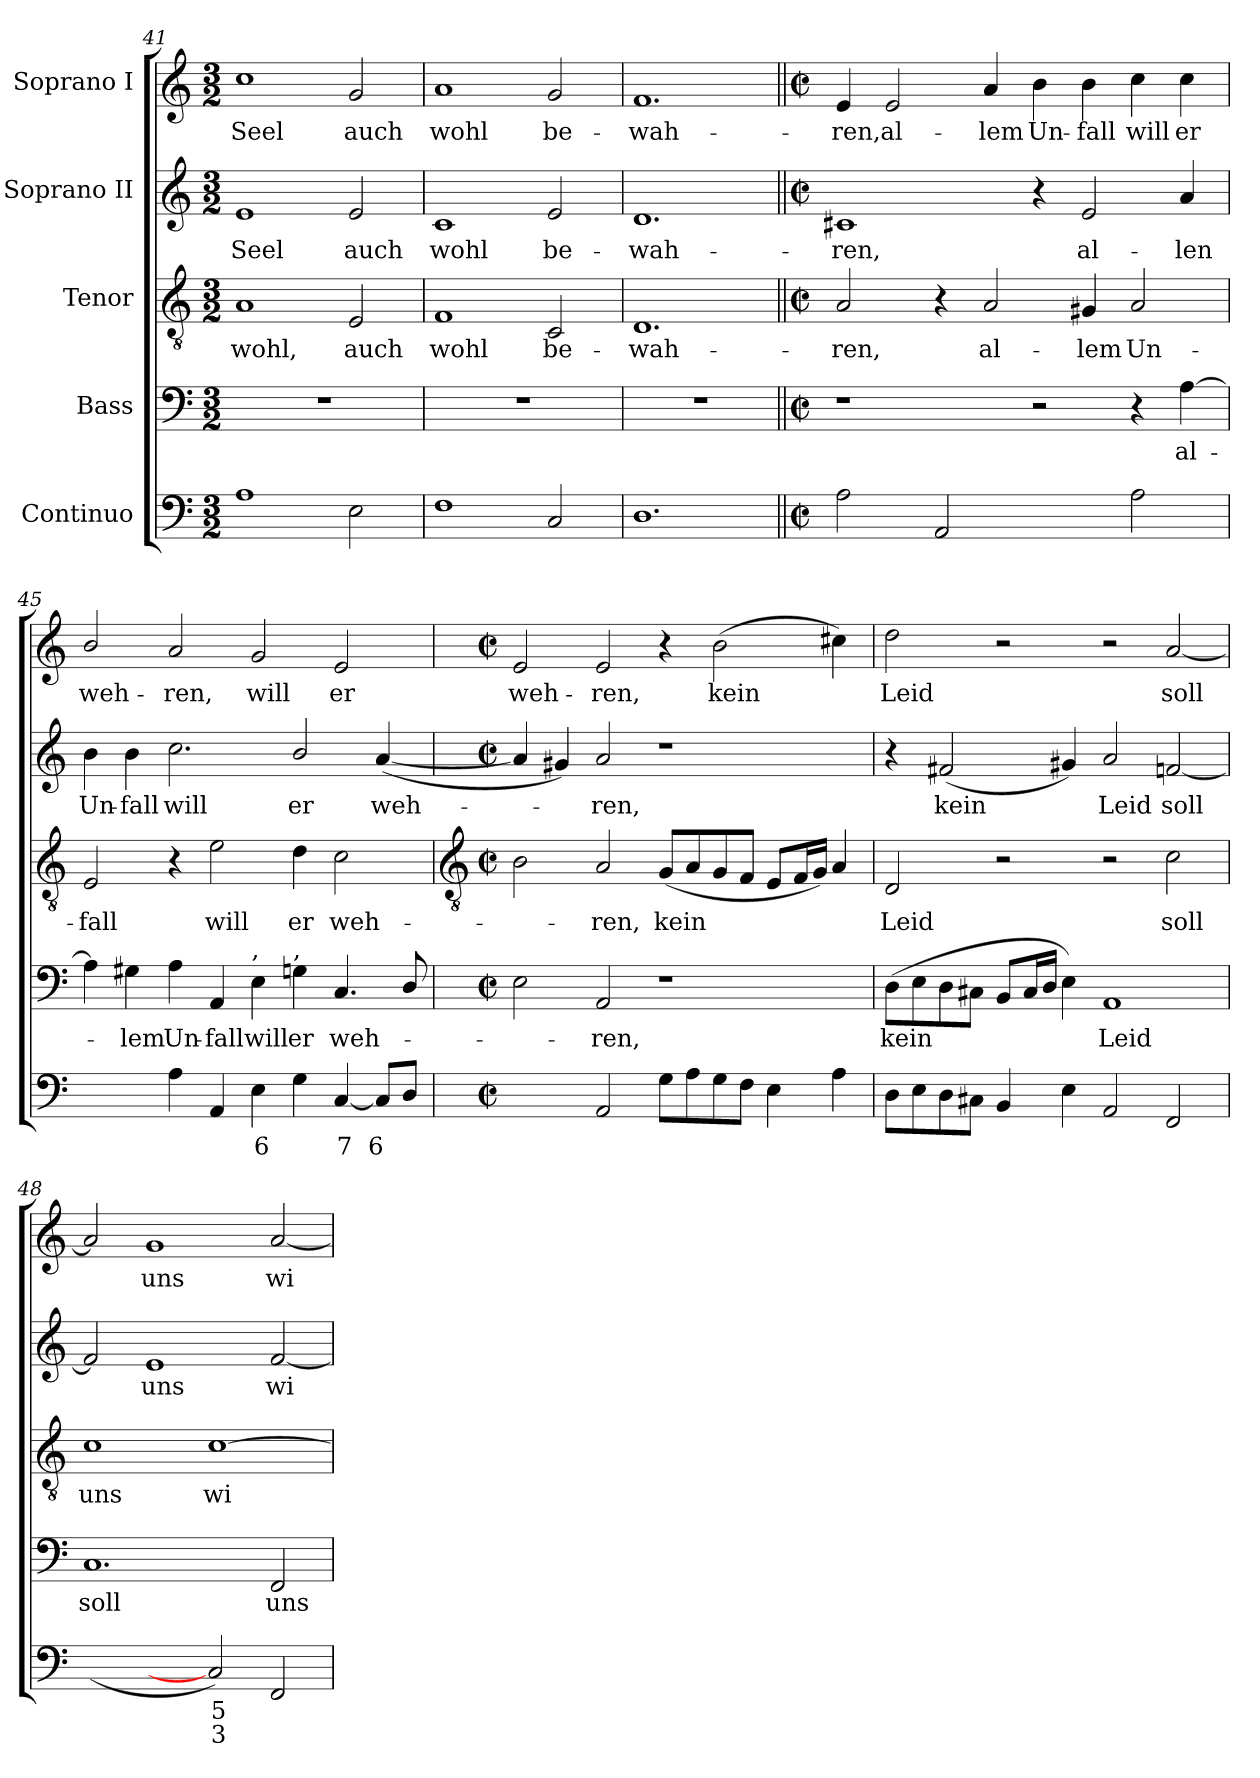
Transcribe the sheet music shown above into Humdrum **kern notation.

**kern	**text	**text	**kern	**text	**kern	**text	**kern	**text	**kern	**text
*part5	*part5	*part5	*part4	*part4	*part3	*part3	*part2	*part2	*part1	*part1
*staff5	*staff5	*staff5	*staff4	*staff4	*staff3	*staff3	*staff2	*staff2	*staff1	*staff1
*I"Continuo	*	*	*I"Bass	*	*I"Tenor	*	*I"Soprano II	*	*I"Soprano I	*
!!LO:LB:g=z
*clefF4	*	*	*clefF4	*	*clefGv2	*	*clefG2	*	*clefG2	*
*k[]	*	*	*k[]	*	*k[]	*	*k[]	*	*k[]	*
*C:	*	*	*C:	*	*C:	*	*C:	*	*C:	*
*M3/2	*	*	*M3/2	*	*M3/2	*	*M3/2	*	*M3/2	*
=41	=41	=41	=41	=41	=41	=41	=41	=41	=41	=41
!	!	!	!LO:N:vis=1	!	!	!LO:LY:b	!	!LO:LY:b	!	!LO:LY:b
1A	.	.	1.r	.	1A	wohl,	1e	Seel	1cc	Seel
!	!	!	!	!	!	!LO:LY:b	!	!LO:LY:b	!	!LO:LY:b
2E	.	.	.	.	2E	auch	2e	auch	2g	auch
=42	=42	=42	=42	=42	=42	=42	=42	=42	=42	=42
!	!	!	!LO:N:vis=1	!	!	!LO:LY:b	!	!LO:LY:b	!	!LO:LY:b
1F	.	.	1.r	.	1F	wohl	1c	wohl	1a	wohl
!	!	!	!	!	!	!LO:LY:b	!	!LO:LY:b	!	!LO:LY:b
2C	.	.	.	.	2C	be-	2e	be-	2g	be-
=43	=43	=43	=43	=43	=43	=43	=43	=43	=43	=43
!	!	!	!LO:N:vis=1	!	!	!LO:LY:b	!	!LO:LY:b	!	!LO:LY:b
1.D	.	.	1.r	.	1.D	-wah-	1.d	-wah-	1.f	-wah-
=44||	=44||	=44||	=44||	=44||	=44||	=44||	=44||	=44||	=44||	=44||
*M4/2	*	*	*M4/2	*	*M4/2	*	*M4/2	*	*M4/2	*
*met(c|)	*	*	*met(c|)	*	*met(c|)	*	*met(c|)	*	*met(c|)	*
!	!	!	!	!	!	!LO:LY:b	!	!LO:LY:b	!	!LO:LY:b
2A	.	.	1r	.	2A	-ren,	1c#X	-ren,	4e	-ren,
!	!	!	!	!	!	!	!	!	!	!LO:LY:b
.	.	.	.	.	.	.	.	.	2e	al-
2AA	.	.	.	.	4r	.	.	.	.	.
!	!	!	!	!	!	!LO:LY:b	!	!	!	!LO:LY:b
.	.	.	.	.	2A	al-	.	.	4a	-lem
!	!LO:LY:b	!	!	!	!	!	!	!	!	!LO:LY:b
[4Eyy	4	.	2r	.	.	.	4r	.	4b	Un-
!	!	!	!	!	!	!LO:LY:b	!	!LO:LY:b	!	!LO:LY:b
4Eyy]	.	.	.	.	4G#X	-lem	2e	al-	4b	-fall
!	!	!	!	!	!	!LO:LY:b	!	!	!	!LO:LY:b
2A	.	.	4r	.	2A	Un-	.	.	4cc	will
!	!	!	!	!LO:LY:b	!	!	!	!LO:LY:b	!	!LO:LY:b
.	.	.	[4A	al-	.	.	4a	-len	4cc	er
=45	=45	=45	=45	=45	=45	=45	=45	=45	=45	=45
!	!LO:LY:b	!	!	!	!	!LO:LY:b	!	!LO:LY:b	!	!LO:LY:b
[4Eyy	4	.	4A]	.	2E	-fall	4b	Un-	2b/	weh-
!	!	!	!	!LO:LY:b	!	!	!	!LO:LY:b	!	!
4Eyy]	.	.	4G#X	lem	.	.	4b	-fall	.	.
!	!	!	!	!LO:LY:b	!	!	!	!LO:LY:b	!	!LO:LY:b
4A	.	.	4A	Un-	4r	.	2.cc	will	2a	-ren,
!	!	!	!	!LO:LY:b	!	!LO:LY:b	!	!	!	!
4AA	.	.	4AA	-fall	2e	will	.	.	.	.
!	!	!	!LO:TX:a:t=,	!	!	!	!	!	!	!
!	!LO:LY:b	!	!	!LO:LY:b	!	!	!	!	!	!LO:LY:b
4E	6	.	4E	will	.	.	.	.	2g	will
!	!	!	!LO:TX:a:t=,	!	!	!	!	!	!	!
!	!	!	!	!LO:LY:b	!	!LO:LY:b	!	!LO:LY:b	!	!
4G	.	.	4Gn	er	4d	er	2b/	er	.	.
!	!LO:LY:b	!	!	!LO:LY:b	!	!LO:LY:b	!	!	!	!LO:LY:b
[4C	7	.	4.C	weh-	2c	weh-	.	.	2e	er
!	!LO:LY:b	!	!	!	!	!	!	!LO:LY:b	!	!
8CL]	6	.	.	.	.	.	(<[4a	weh-	.	.
8DJ	.	.	8D/	.	.	.	.	.	.	.
!!LO:LB:g=z
=46	=46	=46	=46	=46	=46	=46	=46	=46	=46	=46
*	*	*	*	*	*clefGv2	*	*	*	*	*
*M4/2	*	*	*M4/2	*	*M4/2	*	*M4/2	*	*M4/2	*
*met(c|)	*	*	*met(c|)	*	*met(c|)	*	*met(c|)	*	*met(c|)	*
!	!LO:LY:b	!	!	!	!	!	!	!	!	!LO:LY:b
[4Eyy	4	.	2E	.	2B	.	4a]	.	2e	weh-
4Eyy]	.	.	.	.	.	.	4g#X)	.	.	.
!	!	!	!	!LO:LY:b	!	!LO:LY:b	!	!LO:LY:b	!	!LO:LY:b
2AA	.	.	2AA	ren,	2A	ren,	2a	ren,	2e	-ren,
!	!	!	!	!	!	!LO:LY:b	!	!	!	!
8GL	.	.	1r	.	(<8GL	kein	1r	.	4r	.
8A	.	.	.	.	8A	.	.	.	.	.
!	!	!	!	!	!	!	!	!	!	!LO:LY:b
8G	.	.	.	.	8G	.	.	.	(>2b	kein
8FJ	.	.	.	.	8FJ	.	.	.	.	.
4E	.	.	.	.	8EL	.	.	.	.	.
.	.	.	.	.	16FL	.	.	.	.	.
.	.	.	.	.	16GJJ)	.	.	.	.	.
4A	.	.	.	.	4A	.	.	.	4cc#X)	.
=47	=47	=47	=47	=47	=47	=47	=47	=47	=47	=47
!	!	!	!	!LO:LY:b	!	!LO:LY:b	!	!	!	!LO:LY:b
8DL	.	.	(>8DL	kein	2D	Leid	4r	.	2dd	Leid
8E	.	.	8E	.	.	.	.	.	.	.
!	!	!	!	!	!	!	!	!LO:LY:b	!	!
8D	.	.	8D	.	.	.	(<2f#X	kein	.	.
8C#XJ	.	.	8C#XJ	.	.	.	.	.	.	.
4BB	.	.	8BBL	.	2r	.	.	.	2r	.
.	.	.	16C#L	.	.	.	.	.	.	.
.	.	.	16DJJ	.	.	.	.	.	.	.
4E	.	.	4E)	.	.	.	4g#X)	.	.	.
!	!	!	!	!LO:LY:b	!	!	!	!LO:LY:b	!	!
2AA	.	.	1AA	Leid	2r	.	2a	Leid	2r	.
!	!	!	!	!	!	!LO:LY:b	!	!LO:LY:b	!	!LO:LY:b
2FF	.	.	.	.	2c	soll	[2fn	soll	[2a	soll
=48	=48	=48	=48	=48	=48	=48	=48	=48	=48	=48
!	!LO:LY:b	!LO:LY:b	!	!LO:LY:b	!	!LO:LY:b	!	!	!	!
(<[2Cyy	6	4	1.C	soll	1c	uns	2f]	.	2a]	.
!	!LO:LY:b	!LO:LY:b	!	!	!	!	!	!LO:LY:b	!	!LO:LY:b
2Cyy_	5	3	.	.	.	.	1e	uns	1g	uns
!	!LO:LY:b	!LO:LY:b	!	!	!	!LO:LY:b	!	!	!	!
2C])	5	3	.	.	[1c	wi-	.	.	.	.
!	!	!	!	!LO:LY:b	!	!	!	!LO:LY:b	!	!LO:LY:b
2FF	.	.	2FF	uns	.	.	[2f	wi-	[2a	wi-
=	=	=	=	=	=	=	=	=	=	=
*-	*-	*-	*-	*-	*-	*-	*-	*-	*-	*-
